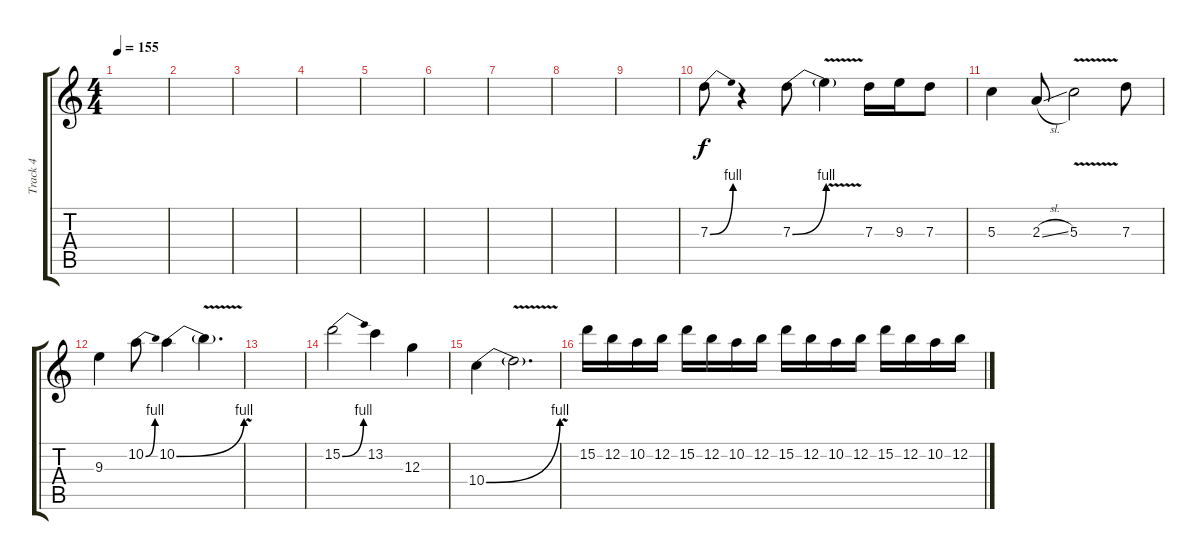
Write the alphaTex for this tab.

\track ("Track 4" "Track 4") {instrument distortionguitar}
\staff {score tabs}
\tuning (E4 B3 G3 D3 A2 E2) {hide}
\ts (4 4)
\tempo 155
\clef g2
\ks c
|
|
|
|
|
|
|
|
|
7.3{be (bend 0 0 60 4)}.8 r.4 7.3{be (bend 0 0 60 4)}.8 7.3{v t}.4 7.3.16 9.3.16 7.3.8 |
5.3.4 2.3{sl}.8 5.3{v}.2 7.3.8 |
9.3.4 10.2{be (bend 0 0 60 4)}.8 10.2{be (bend 0 0 60 4)}.4 10.2{v t}.4{d} |
|
15.2{be (bend 0 0 60 4)}.2 13.2.4 12.3.4 |
10.4{be (bend 0 0 60 4)}.4 10.4{v t}.2{d} |
15.2.16 12.2.16 10.2.16 12.2.16 15.2.16 12.2.16 10.2.16 12.2.16 15.2.16 12.2.16 10.2.16 12.2.16 15.2.16 12.2.16 10.2.16 12.2.16
